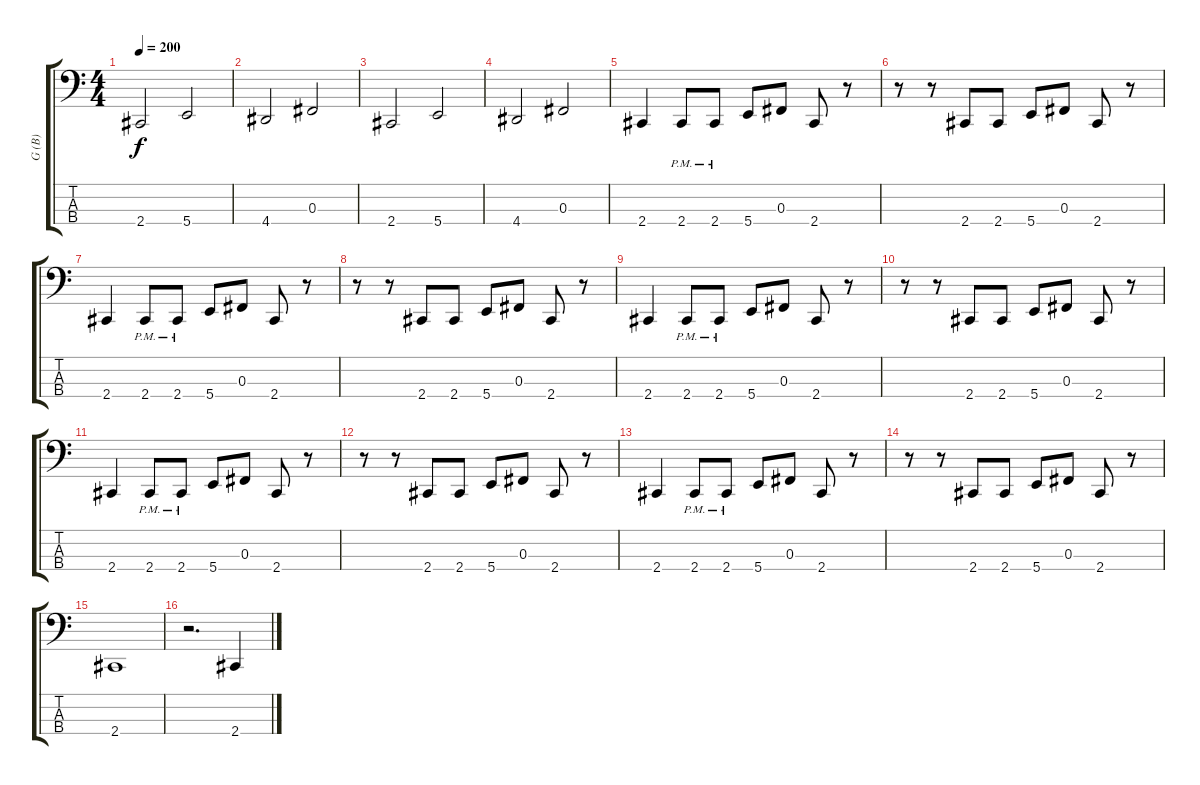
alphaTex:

\track ("G (B)" "G (B)") {instrument electricbasspick}
\staff {score tabs}
\tuning (E2 B1 Gb1 B0) {hide}
\ts (4 4)
\tempo 200
\clef f4
\ks c
2.4.2{dy f} 5.4.2 |
4.4.2 0.3.2 |
2.4.2 5.4.2 |
4.4.2 0.3.2 |
2.4.4 2.4{pm}.8 2.4{pm}.8 5.4.8 0.3.8 2.4.8 r.8 |
r.8 r.8 2.4.8 2.4.8 5.4.8 0.3.8 2.4.8 r.8 |
2.4.4 2.4{pm}.8 2.4{pm}.8 5.4.8 0.3.8 2.4.8 r.8 |
r.8 r.8 2.4.8 2.4.8 5.4.8 0.3.8 2.4.8 r.8 |
2.4.4 2.4{pm}.8 2.4{pm}.8 5.4.8 0.3.8 2.4.8 r.8 |
r.8 r.8 2.4.8 2.4.8 5.4.8 0.3.8 2.4.8 r.8 |
2.4.4 2.4{pm}.8 2.4{pm}.8 5.4.8 0.3.8 2.4.8 r.8 |
r.8 r.8 2.4.8 2.4.8 5.4.8 0.3.8 2.4.8 r.8 |
2.4.4 2.4{pm}.8 2.4{pm}.8 5.4.8 0.3.8 2.4.8 r.8 |
r.8 r.8 2.4.8 2.4.8 5.4.8 0.3.8 2.4.8 r.8 |
2.4.1 |
r.2{d} 2.4.4
